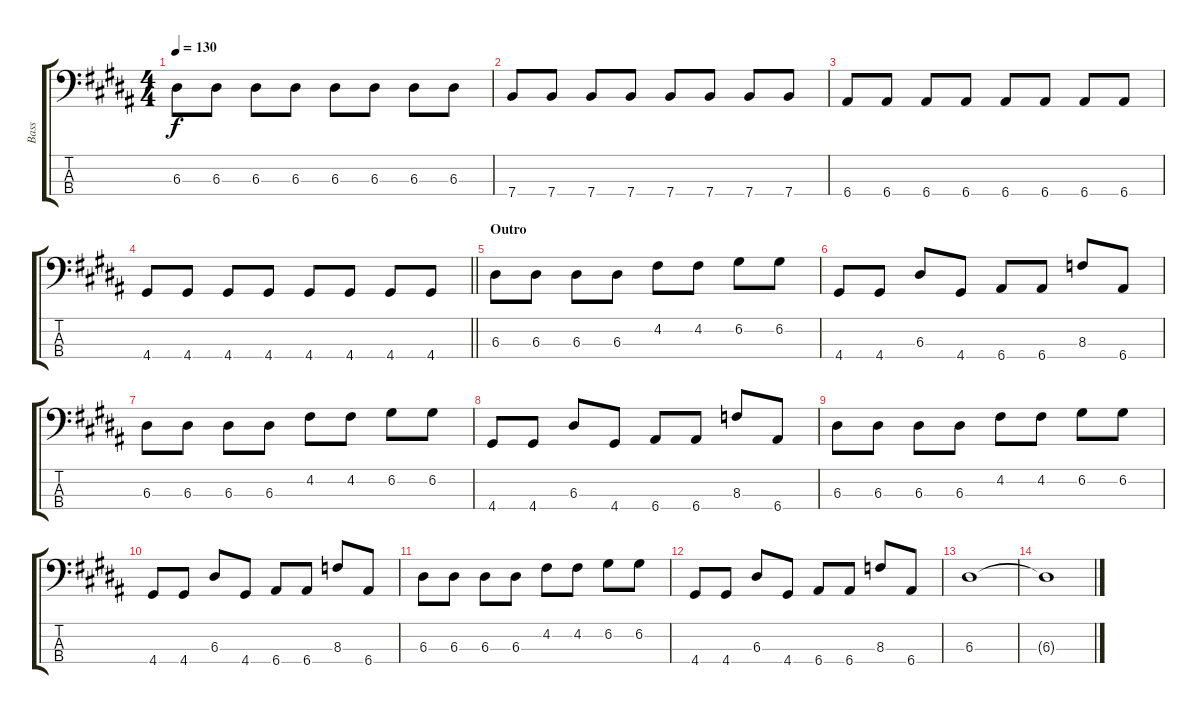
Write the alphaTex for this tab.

\track ("Bass" "Bass") {instrument electricbasspick}
\staff {score tabs}
\tuning (G2 D2 A1 E1) {hide}
\ts (4 4)
\tempo 130
\clef f4
\ks b
6.3.8{dy f} 6.3.8 6.3.8 6.3.8 6.3.8 6.3.8 6.3.8 6.3.8 |
7.4.8 7.4.8 7.4.8 7.4.8 7.4.8 7.4.8 7.4.8 7.4.8 |
6.4.8 6.4.8 6.4.8 6.4.8 6.4.8 6.4.8 6.4.8 6.4.8 |
\barLineRight lightlight
4.4.8 4.4.8 4.4.8 4.4.8 4.4.8 4.4.8 4.4.8 4.4.8 |
\section ("" "Outro")
6.3.8 6.3.8 6.3.8 6.3.8 4.2.8 4.2.8 6.2.8 6.2.8 |
4.4.8 4.4.8 6.3.8 4.4.8 6.4.8 6.4.8 8.3.8 6.4.8 |
6.3.8 6.3.8 6.3.8 6.3.8 4.2.8 4.2.8 6.2.8 6.2.8 |
4.4.8 4.4.8 6.3.8 4.4.8 6.4.8 6.4.8 8.3.8 6.4.8 |
6.3.8 6.3.8 6.3.8 6.3.8 4.2.8 4.2.8 6.2.8 6.2.8 |
4.4.8 4.4.8 6.3.8 4.4.8 6.4.8 6.4.8 8.3.8 6.4.8 |
6.3.8 6.3.8 6.3.8 6.3.8 4.2.8 4.2.8 6.2.8 6.2.8 |
4.4.8 4.4.8 6.3.8 4.4.8 6.4.8 6.4.8 8.3.8 6.4.8 |
6.3.1 |
6.3{t}.1
